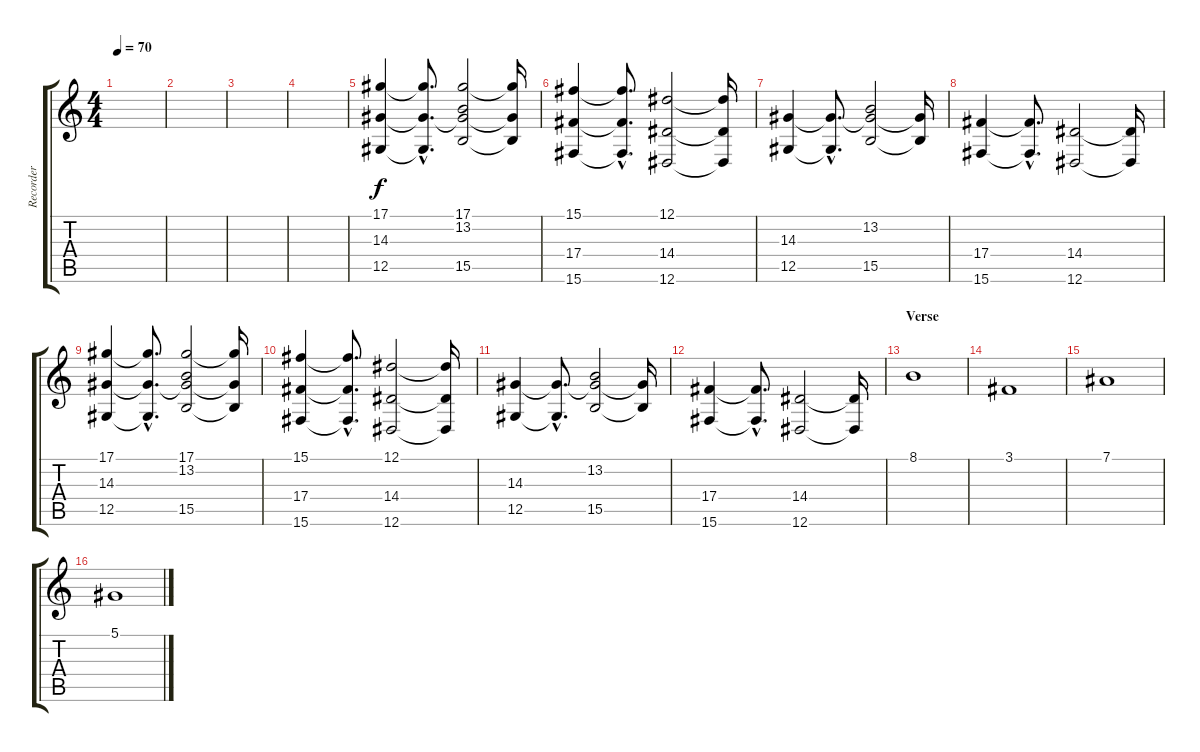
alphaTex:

\track ("Recorder" "Recorder") {instrument recorder}
\staff {score tabs}
\tuning (Eb4 Bb3 Gb3 Db3 Ab2 Eb2) {hide}
\ts (4 4)
\tempo 70
\clef g2
\ks c
|
|
|
|
(17.1 14.3 12.5).4 (17.1{hac t} 14.3{hac t} 12.5{hac t}).8{d} (17.1 13.2 14.3{t} 15.5).2 (17.1{t} 14.3{t} 15.5{t}).16 |
(15.1 17.4 15.6).4 (15.1{hac t} 17.4{hac t} 15.6{hac t}).8{d} (12.1 14.4 12.6).2 (12.1{t} 14.4{t} 12.6{t}).16 |
(14.3 12.5).4 (14.3{hac t} 12.5{hac t}).8{d} (13.2 14.3{t} 15.5).2 (14.3{t} 15.5{t}).16 |
(17.4 15.6).4 (17.4{hac t} 15.6{hac t}).8{d} (14.4 12.6).2 (14.4{t} 12.6{t}).16 |
(17.1 14.3 12.5).4 (17.1{hac t} 14.3{hac t} 12.5{hac t}).8{d} (17.1 13.2 14.3{t} 15.5).2 (17.1{t} 14.3{t} 15.5{t}).16 |
(15.1 17.4 15.6).4 (15.1{hac t} 17.4{hac t} 15.6{hac t}).8{d} (12.1 14.4 12.6).2 (12.1{t} 14.4{t} 12.6{t}).16 |
(14.3 12.5).4 (14.3{hac t} 12.5{hac t}).8{d} (13.2 14.3{t} 15.5).2 (14.3{t} 15.5{t}).16 |
(17.4 15.6).4 (17.4{hac t} 15.6{hac t}).8{d} (14.4 12.6).2 (14.4{t} 12.6{t}).16 |
\section ("" "Verse")
8.1.1 |
3.1.1 |
7.1.1 |
5.1.1
